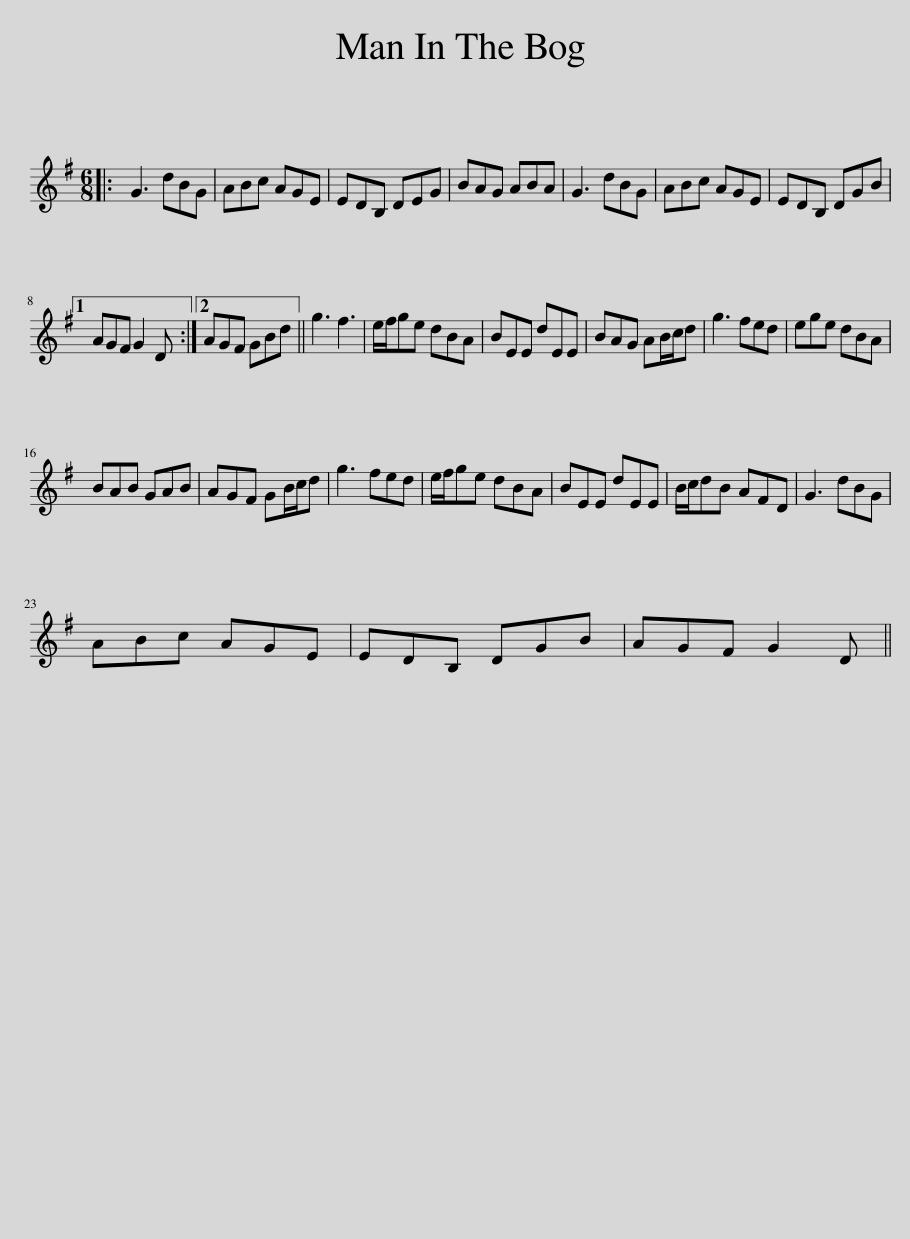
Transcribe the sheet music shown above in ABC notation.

X:1
L:1/8
M:6/8
I:linebreak $
K:G
V:1 treble
V:1
|: G3 dBG | ABc AGE | EDB, DEG | BAG ABA | G3 dBG | %5
 ABc AGE | EDB, DGB |1$ AGF G2 D :|2 AGF GBd || g3 f3 | %10
 e/f/ge dBA | BEE dEE | BAG AB/c/d | g3 fed | ege dBA |$ %15
 BAB GAB | AGF GB/c/d | g3 fed | e/f/ge dBA | BEE dEE | %20
 B/c/dB AFD | G3 dBG |$ ABc AGE | EDB, DGB | AGF G2 D || %25
